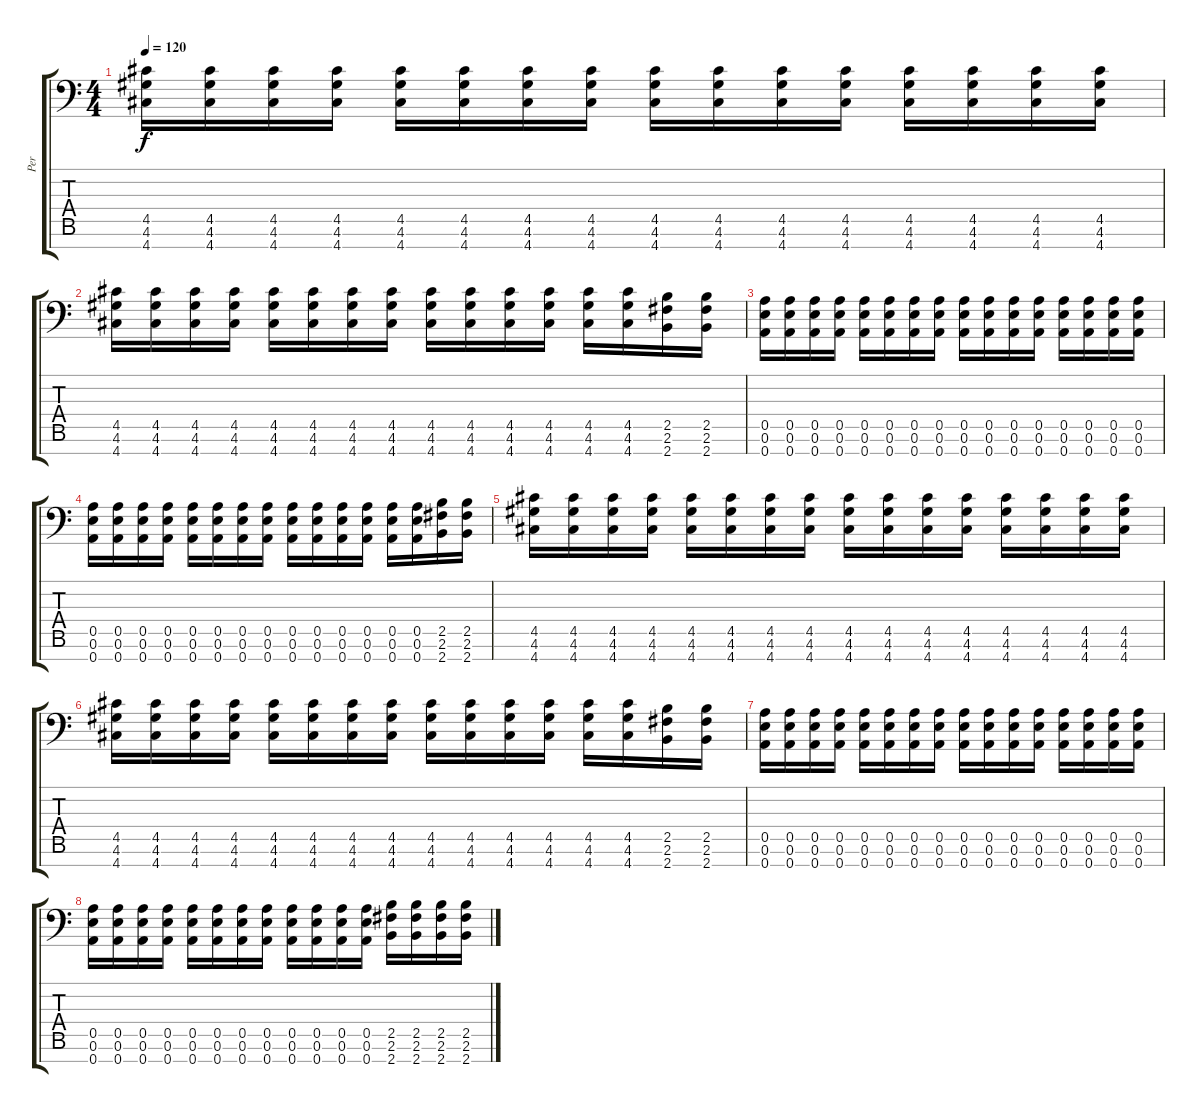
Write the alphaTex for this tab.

\track ("Per" "Per") {instrument distortionguitar}
\staff {score tabs}
\tuning (E4 B3 G3 D3 A2 E2 A1) {hide}
\ts (4 4)
\tempo 120
\clef f4
\ks c
(4.5 4.6 4.7).16{dy f} (4.5 4.6 4.7).16 (4.5 4.6 4.7).16 (4.5 4.6 4.7).16 (4.5 4.6 4.7).16 (4.5 4.6 4.7).16 (4.5 4.6 4.7).16 (4.5 4.6 4.7).16 (4.5 4.6 4.7).16 (4.5 4.6 4.7).16 (4.5 4.6 4.7).16 (4.5 4.6 4.7).16 (4.5 4.6 4.7).16 (4.5 4.6 4.7).16 (4.5 4.6 4.7).16 (4.5 4.6 4.7).16 |
(4.5 4.6 4.7).16 (4.5 4.6 4.7).16 (4.5 4.6 4.7).16 (4.5 4.6 4.7).16 (4.5 4.6 4.7).16 (4.5 4.6 4.7).16 (4.5 4.6 4.7).16 (4.5 4.6 4.7).16 (4.5 4.6 4.7).16 (4.5 4.6 4.7).16 (4.5 4.6 4.7).16 (4.5 4.6 4.7).16 (4.5 4.6 4.7).16 (4.5 4.6 4.7).16 (2.5 2.6 2.7).16 (2.5 2.6 2.7).16 |
(0.5 0.6 0.7).16 (0.5 0.6 0.7).16 (0.5 0.6 0.7).16 (0.5 0.6 0.7).16 (0.5 0.6 0.7).16 (0.5 0.6 0.7).16 (0.5 0.6 0.7).16 (0.5 0.6 0.7).16 (0.5 0.6 0.7).16 (0.5 0.6 0.7).16 (0.5 0.6 0.7).16 (0.5 0.6 0.7).16 (0.5 0.6 0.7).16 (0.5 0.6 0.7).16 (0.5 0.6 0.7).16 (0.5 0.6 0.7).16 |
(0.5 0.6 0.7).16 (0.5 0.6 0.7).16 (0.5 0.6 0.7).16 (0.5 0.6 0.7).16 (0.5 0.6 0.7).16 (0.5 0.6 0.7).16 (0.5 0.6 0.7).16 (0.5 0.6 0.7).16 (0.5 0.6 0.7).16 (0.5 0.6 0.7).16 (0.5 0.6 0.7).16 (0.5 0.6 0.7).16 (0.5 0.6 0.7).16 (0.5 0.6 0.7).16 (2.5 2.6 2.7).16 (2.5 2.6 2.7).16 |
(4.5 4.6 4.7).16 (4.5 4.6 4.7).16 (4.5 4.6 4.7).16 (4.5 4.6 4.7).16 (4.5 4.6 4.7).16 (4.5 4.6 4.7).16 (4.5 4.6 4.7).16 (4.5 4.6 4.7).16 (4.5 4.6 4.7).16 (4.5 4.6 4.7).16 (4.5 4.6 4.7).16 (4.5 4.6 4.7).16 (4.5 4.6 4.7).16 (4.5 4.6 4.7).16 (4.5 4.6 4.7).16 (4.5 4.6 4.7).16 |
(4.5 4.6 4.7).16 (4.5 4.6 4.7).16 (4.5 4.6 4.7).16 (4.5 4.6 4.7).16 (4.5 4.6 4.7).16 (4.5 4.6 4.7).16 (4.5 4.6 4.7).16 (4.5 4.6 4.7).16 (4.5 4.6 4.7).16 (4.5 4.6 4.7).16 (4.5 4.6 4.7).16 (4.5 4.6 4.7).16 (4.5 4.6 4.7).16 (4.5 4.6 4.7).16 (2.5 2.6 2.7).16 (2.5 2.6 2.7).16 |
(0.5 0.6 0.7).16 (0.5 0.6 0.7).16 (0.5 0.6 0.7).16 (0.5 0.6 0.7).16 (0.5 0.6 0.7).16 (0.5 0.6 0.7).16 (0.5 0.6 0.7).16 (0.5 0.6 0.7).16 (0.5 0.6 0.7).16 (0.5 0.6 0.7).16 (0.5 0.6 0.7).16 (0.5 0.6 0.7).16 (0.5 0.6 0.7).16 (0.5 0.6 0.7).16 (0.5 0.6 0.7).16 (0.5 0.6 0.7).16 |
(0.5 0.6 0.7).16 (0.5 0.6 0.7).16 (0.5 0.6 0.7).16 (0.5 0.6 0.7).16 (0.5 0.6 0.7).16 (0.5 0.6 0.7).16 (0.5 0.6 0.7).16 (0.5 0.6 0.7).16 (0.5 0.6 0.7).16 (0.5 0.6 0.7).16 (0.5 0.6 0.7).16 (0.5 0.6 0.7).16 (2.5 2.6 2.7).16 (2.5 2.6 2.7).16 (2.5 2.6 2.7).16 (2.5 2.6 2.7).16
